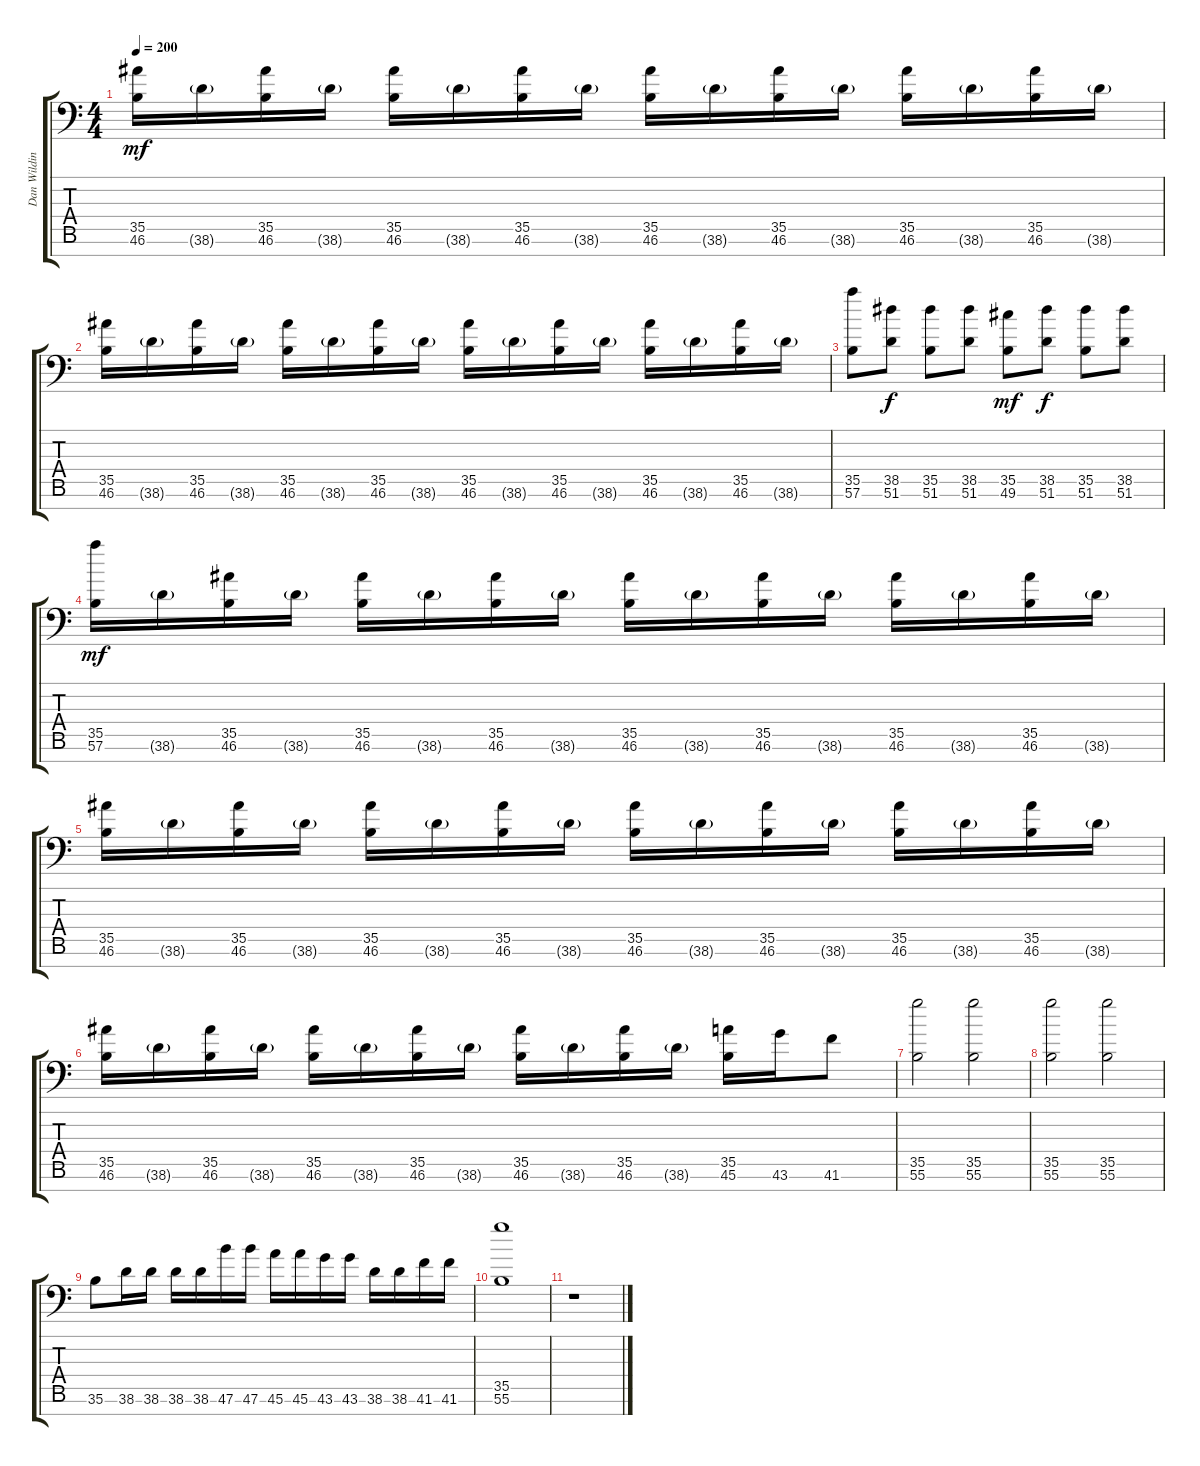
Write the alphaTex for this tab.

\track ("Dan Wilding" "Dan Wildin") {instrument acousticgrandpiano}
\staff {score tabs}
\tuning (C-1 C-1 C-1 C-1 C-1 C-1 C-1) {hide}
\ts (4 4)
\tempo 200
\clef f4
\ks c
(35.5 46.6).16{dy mf} 38.6{g}.16 (35.5 46.6).16 38.6{g}.16 (35.5 46.6).16 38.6{g}.16 (35.5 46.6).16 38.6{g}.16 (35.5 46.6).16 38.6{g}.16 (35.5 46.6).16 38.6{g}.16 (35.5 46.6).16 38.6{g}.16 (35.5 46.6).16 38.6{g}.16 |
(35.5 46.6).16 38.6{g}.16 (35.5 46.6).16 38.6{g}.16 (35.5 46.6).16 38.6{g}.16 (35.5 46.6).16 38.6{g}.16 (35.5 46.6).16 38.6{g}.16 (35.5 46.6).16 38.6{g}.16 (35.5 46.6).16 38.6{g}.16 (35.5 46.6).16 38.6{g}.16 |
(35.5 57.6).8 (38.5 51.6).8{dy f} (35.5 51.6).8 (38.5 51.6).8 (35.5 49.6).8{dy mf} (38.5 51.6).8{dy f} (35.5 51.6).8 (38.5 51.6).8 |
(35.5 57.6).16{dy mf} 38.6{g}.16 (35.5 46.6).16 38.6{g}.16 (35.5 46.6).16 38.6{g}.16 (35.5 46.6).16 38.6{g}.16 (35.5 46.6).16 38.6{g}.16 (35.5 46.6).16 38.6{g}.16 (35.5 46.6).16 38.6{g}.16 (35.5 46.6).16 38.6{g}.16 |
(35.5 46.6).16 38.6{g}.16 (35.5 46.6).16 38.6{g}.16 (35.5 46.6).16 38.6{g}.16 (35.5 46.6).16 38.6{g}.16 (35.5 46.6).16 38.6{g}.16 (35.5 46.6).16 38.6{g}.16 (35.5 46.6).16 38.6{g}.16 (35.5 46.6).16 38.6{g}.16 |
(35.5 46.6).16 38.6{g}.16 (35.5 46.6).16 38.6{g}.16 (35.5 46.6).16 38.6{g}.16 (35.5 46.6).16 38.6{g}.16 (35.5 46.6).16 38.6{g}.16 (35.5 46.6).16 38.6{g}.16 (35.5 45.6).16 43.6.16 41.6.8 |
(35.5 55.6).2 (35.5 55.6).2 |
(35.5 55.6).2 (35.5 55.6).2 |
35.6.8 38.6.16 38.6.16 38.6.16 38.6.16 47.6.16 47.6.16 45.6.16 45.6.16 43.6.16 43.6.16 38.6.16 38.6.16 41.6.16 41.6.16 |
(35.5 55.6).1 |
r.1
